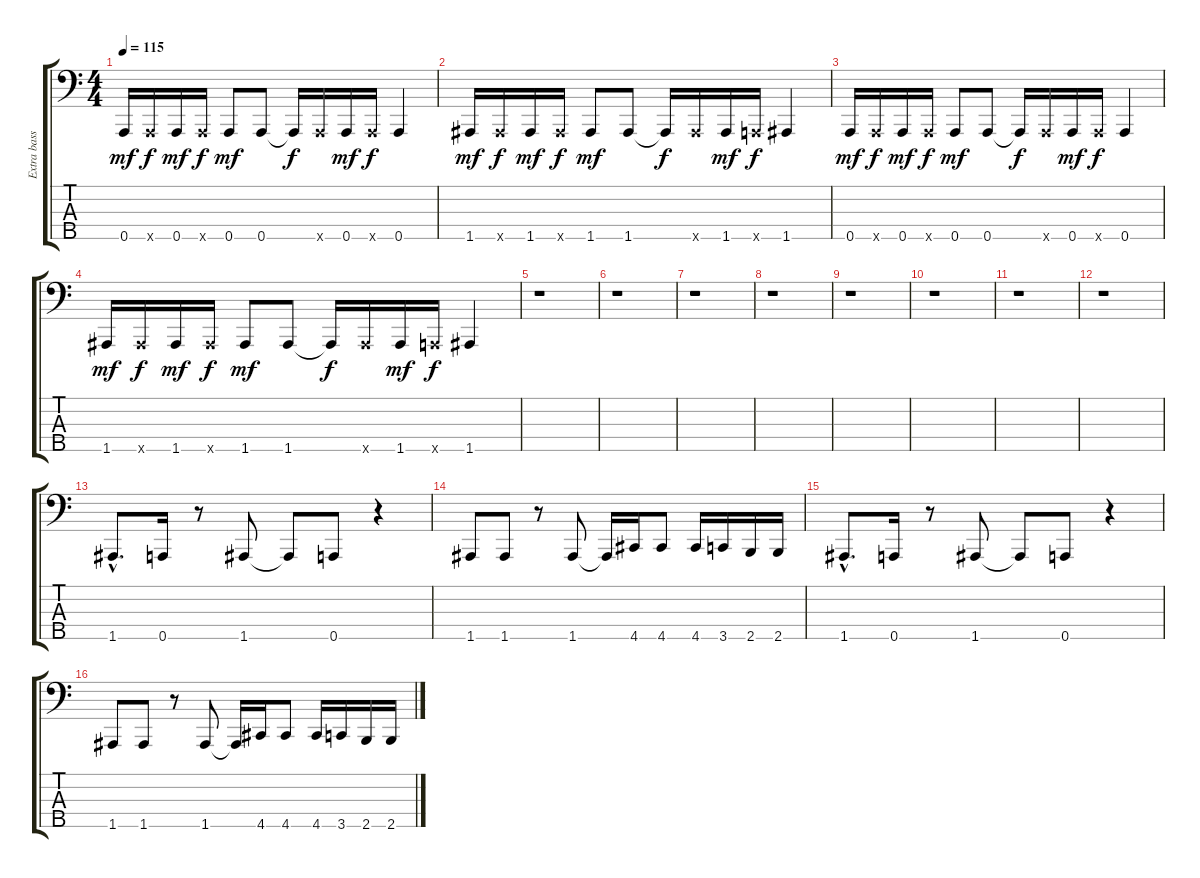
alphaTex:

\track ("Extra bass" "Extra bass") {instrument electricbassfinger}
\staff {score tabs}
\tuning (F2 C2 G1 D1 A0) {hide}
\ts (4 4)
\tempo 115
\clef f4
\ks c
0.5.16{dy mf} 0.5{x}.16{dy f} 0.5.16{dy mf} 0.5{x}.16{dy f} 0.5.8{dy mf} 0.5.8 0.5{t}.16{dy f} 0.5{x}.16 0.5.16{dy mf} 0.5{x}.16{dy f} 0.5.4 |
1.5.16{dy mf} 1.5{x}.16{dy f} 1.5.16{dy mf} 1.5{x}.16{dy f} 1.5.8{dy mf} 1.5.8 1.5{t}.16{dy f} 1.5{x}.16 1.5.16{dy mf} 0.5{x}.16{dy f} 1.5.4 |
0.5.16{dy mf} 0.5{x}.16{dy f} 0.5.16{dy mf} 0.5{x}.16{dy f} 0.5.8{dy mf} 0.5.8 0.5{t}.16{dy f} 0.5{x}.16 0.5.16{dy mf} 0.5{x}.16{dy f} 0.5.4 |
1.5.16{dy mf} 1.5{x}.16{dy f} 1.5.16{dy mf} 1.5{x}.16{dy f} 1.5.8{dy mf} 1.5.8 1.5{t}.16{dy f} 1.5{x}.16 1.5.16{dy mf} 0.5{x}.16{dy f} 1.5.4 |
r.1 |
r.1 |
r.1 |
r.1 |
r.1 |
r.1 |
r.1 |
r.1 |
1.5{hac}.8{d} 0.5.16 r.8 1.5.8 1.5{t}.8 0.5.8 r.4 |
1.5.8 1.5.8 r.8 1.5.8 1.5{t}.16 4.5.16 4.5.8 4.5.16 3.5.16 2.5.16 2.5.16 |
1.5{hac}.8{d} 0.5.16 r.8 1.5.8 1.5{t}.8 0.5.8 r.4 |
1.5.8 1.5.8 r.8 1.5.8 1.5{t}.16 4.5.16 4.5.8 4.5.16 3.5.16 2.5.16 2.5.16
